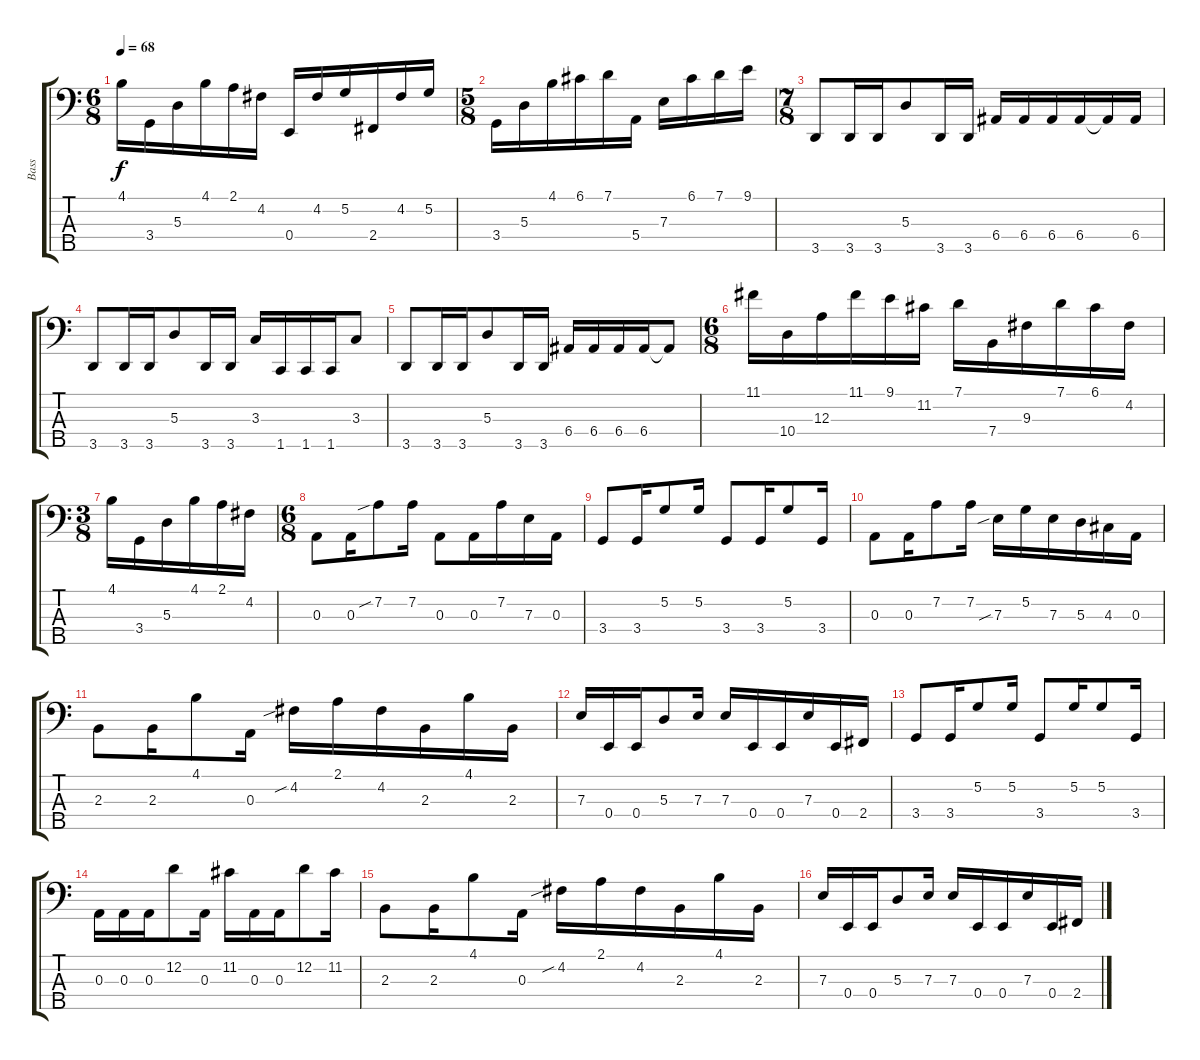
\track ("Bass" "Bass") {instrument electricbassfinger}
\staff {score tabs}
\tuning (G2 D2 A1 E1 B0) {hide}
\ts (6 8)
\tempo 68
\clef f4
\ks c
4.1.16{dy f} 3.4.16 5.3.16 4.1.16 2.1.16 4.2.16 0.4.16 4.2.16 5.2.16 2.4.16 4.2.16 5.2.16 |
\ts (5 8)
3.4.16 5.3.16 4.1.16 6.1.16 7.1.16 5.4.16 7.3.16 6.1.16 7.1.16 9.1.16 |
\ts (7 8)
3.5.8 3.5.16 3.5.16 5.3.8 3.5.16 3.5.16 6.4.16 6.4.16 6.4.16 6.4.16 6.4{t}.16 6.4.16 |
3.5.8 3.5.16 3.5.16 5.3.8 3.5.16 3.5.16 3.3.16 1.5.16 1.5.16 1.5.16 3.3.8 |
3.5.8 3.5.16 3.5.16 5.3.8 3.5.16 3.5.16 6.4.16 6.4.16 6.4.16 6.4.16 6.4{t}.8 |
\ts (6 8)
11.1.16 10.4.16 12.3.16 11.1.16 9.1.16 11.2.16 7.1.16 7.4.16 9.3.16 7.1.16 6.1.16 4.2.16 |
\ts (3 8)
4.1.16 3.4.16 5.3.16 4.1.16 2.1.16 4.2.16 |
\ts (6 8)
0.3.8 0.3.16 7.2{sib}.8 7.2.16 0.3.8 0.3.16 7.2.16 7.3.16 0.3.16 |
3.4.8 3.4.16 5.2.8 5.2.16 3.4.8 3.4.16 5.2.8 3.4.16 |
0.3.8 0.3.16 7.2.8 7.2.16 7.3{sib}.16 5.2.16 7.3.16 5.3.16 4.3.16 0.3.16 |
2.3.8 2.3.16 4.1.8 0.3.16 4.2{sib}.16 2.1.16 4.2.16 2.3.16 4.1.16 2.3.16 |
7.3.16 0.4.16 0.4.16 5.3.8 7.3.16 7.3.16 0.4.16 0.4.16 7.3.16 0.4.16 2.4.16 |
3.4.8 3.4.16 5.2.8 5.2.16 3.4.8 5.2.16 5.2.8 3.4.16 |
0.3.16 0.3.16 0.3.16 12.2.8 0.3.16 11.2.16 0.3.16 0.3.16 12.2.8 11.2.16 |
2.3.8 2.3.16 4.1.8 0.3.16 4.2{sib}.16 2.1.16 4.2.16 2.3.16 4.1.16 2.3.16 |
7.3.16 0.4.16 0.4.16 5.3.8 7.3.16 7.3.16 0.4.16 0.4.16 7.3.16 0.4.16 2.4.16
